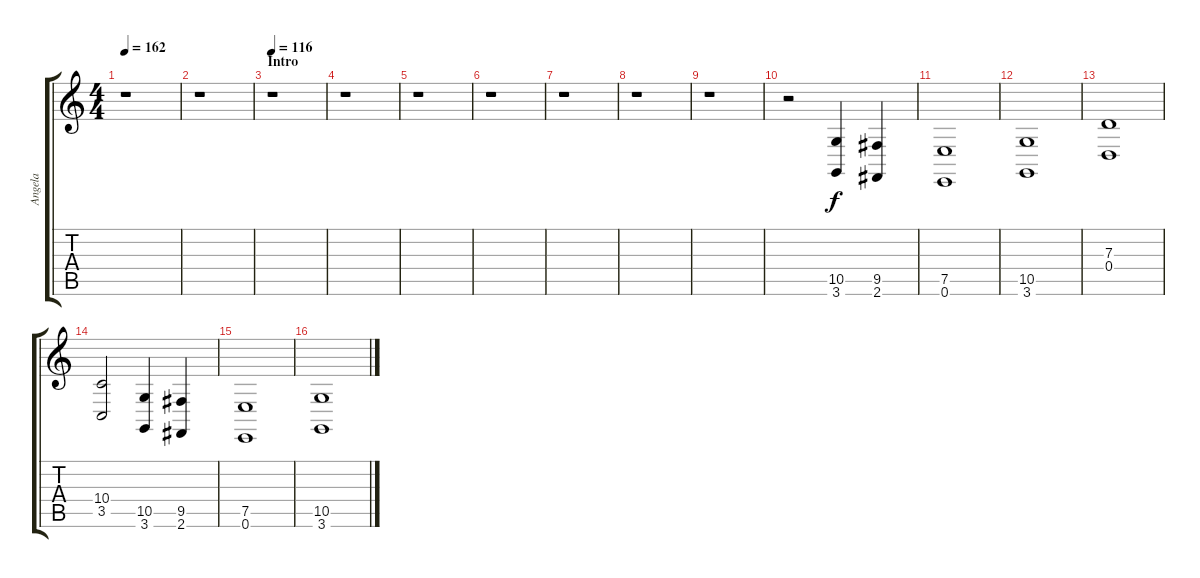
\track ("Angela" "Angela") {instrument drawbarorgan}
\staff {score tabs}
\tuning (E4 B3 G3 D3 A2 E2) {hide}
\ts (4 4)
\tempo 162
\tempo 116
\tempo 162
\clef g2
\ks c
r.1{dy f instrument drawbarorgan} |
r.1 |
\section ("" "Intro")
\tempo 116
r.1 |
r.1 |
r.1 |
r.1 |
r.1 |
r.1 |
r.1 |
r.2 (10.5 3.6).4 (9.5 2.6).4 |
(7.5 0.6).1 |
(10.5 3.6).1 |
(7.3 0.4).1 |
(10.4 3.5).2 (10.5 3.6).4 (9.5 2.6).4 |
(7.5 0.6).1 |
(10.5 3.6).1
